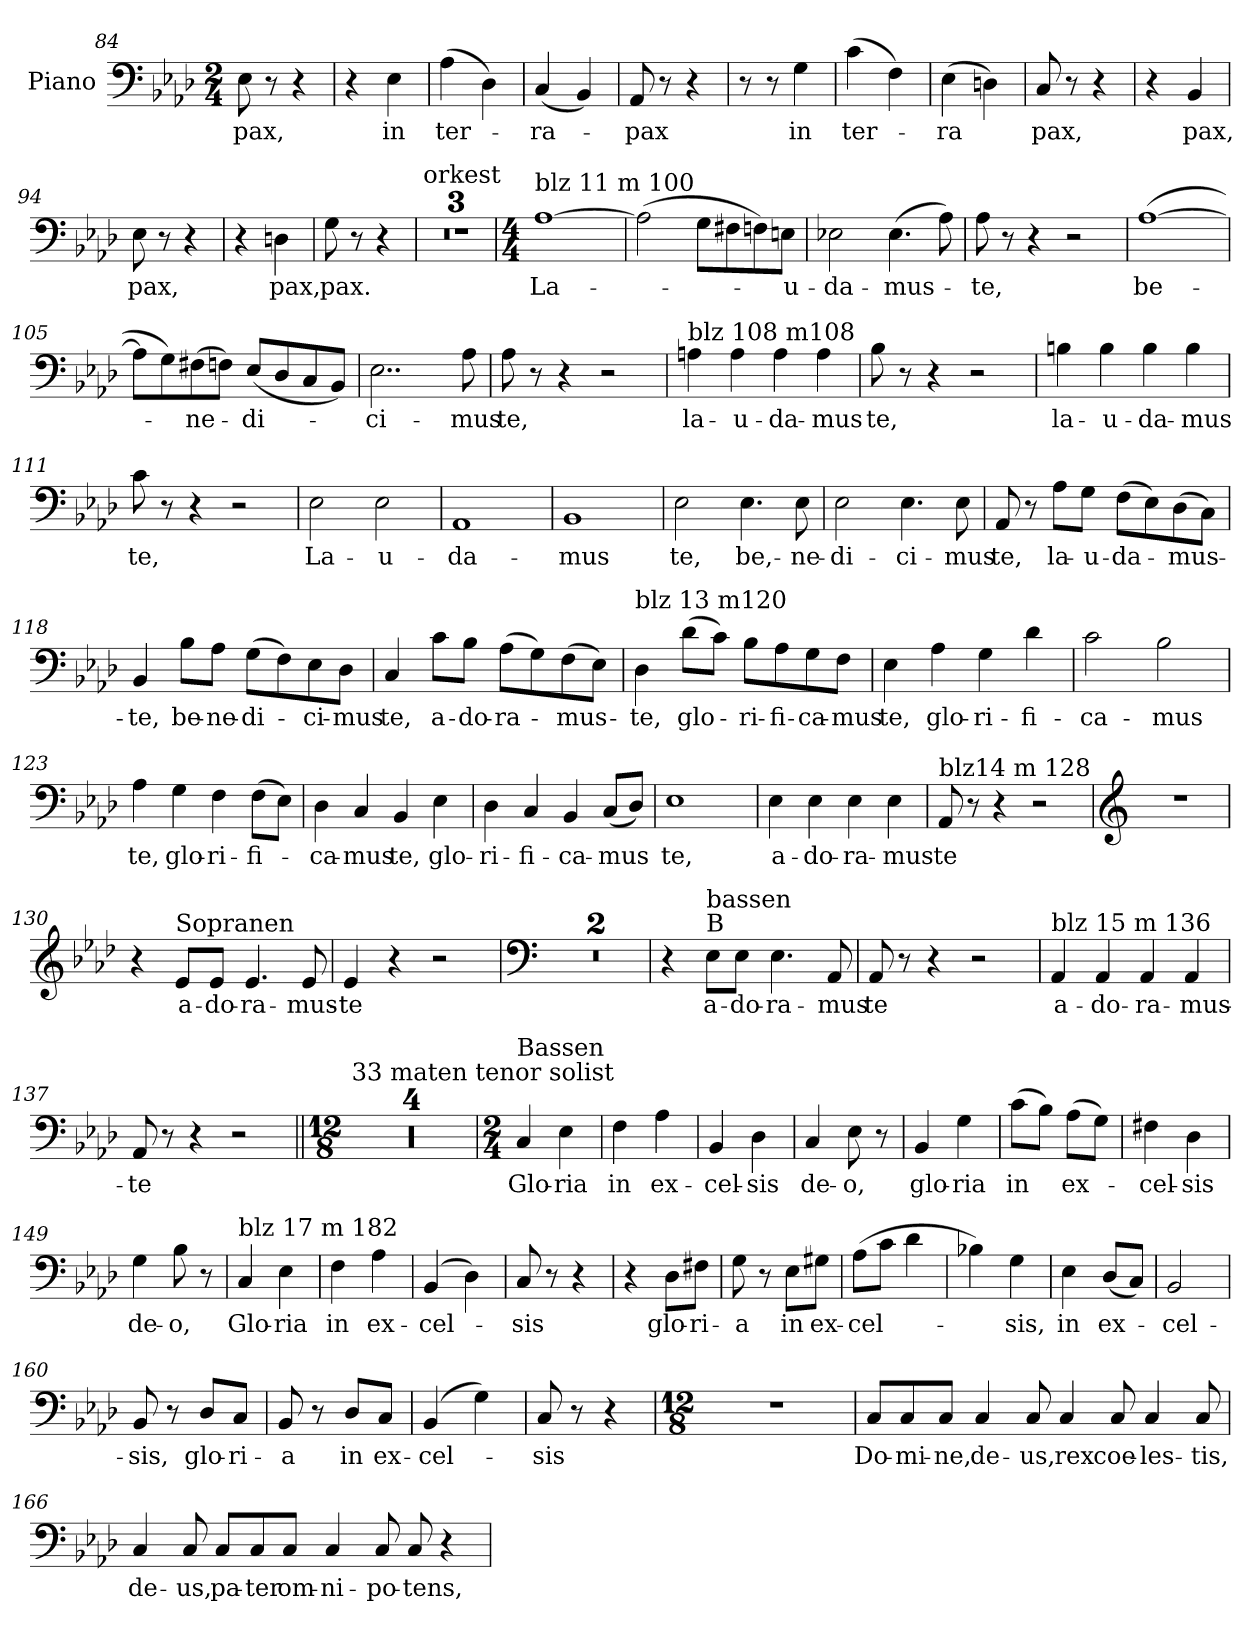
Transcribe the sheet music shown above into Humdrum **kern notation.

**kern	**text
*part1	*part1
*staff1	*staff1
*I"Piano	*
*I'Pno.	*
*clefF4	*
*k[b-e-a-d-]	*
*M2/4	*
=84	=84
8E-\	pax,
8r	.
4r	.
=85	=85
4r	.
4E-\	in
=86	=86
(4A-\	ter-
4D-\)	.
=87	=87
(4C/	-ra-
4BB-/)	.
=88	=88
8AA-/	-pax
8r	.
4r	.
=89	=89
8r	.
8r	.
4G\	in
!!LO:LB:g=z
=90	=90
(4c\	ter-
4F\)	.
=91	=91
(4E-\	-ra
4Dn\)	.
=92	=92
8C/	pax,
8r	.
4r	.
=93	=93
4r	.
4BB-/	pax,
=94	=94
8E-\	pax,
8r	.
4r	.
=95	=95
4r	.
4Dn\	pax,
=96	=96
8G\	pax.
8r	.
4r	.
=97	=97
!LO:TX:a:t=orkest	!
2r	.
=98	=98
2r	.
=99	=99
2r	.
=100	=100
*M4/4	*
!LO:TX:a:t=blz 11 m 100	!
[1A-	La-
!!LO:PB:g=z
=101	=101
(2A-\]	.
8G\L	.
8F#X\	.
8Fn\)	.
8En\J	u-
=102	=102
2E-X\	-da-
(4.E-\	-mus-
8A-\)	.
=103	=103
8A-\	-te,
8r	.
4r	.
2r	.
=104	=104
([1A-	be-
=105	=105
8A-\L]	.
8G\)	.
(8F#X\	-ne-
8Fn\J)	.
(8E-/L	-di-
8D-/	.
8C/	.
8BB-/J)	.
=106	=106
2..E-\	-ci-
8A-\	-mus
=107	=107
8A-\	te,
8r	.
4r	.
2r	.
!!LO:LB:g=z
=108	=108
!LO:TX:a:t=blz 108 m108	!
4An\	la-
4A\	-u-
4A\	-da-
4A\	-mus
=109	=109
8B-\	te,
8r	.
4r	.
2r	.
=110	=110
4Bn\	la-
4B\	-u-
4B\	-da-
4B\	-mus
=111	=111
8c\	te,
8r	.
4r	.
2r	.
=112	=112
2E-\	La-
2E-\	-u-
=113	=113
1AA-	-da-
=114	=114
1BB-	-mus
=115	=115
2E-\	te,
4.E-\	be,-
8E-\	-ne-
!!LO:LB:g=z
=116	=116
2E-\	-di-
4.E-\	-ci-
8E-\	-mus
=117	=117
8AA-/	te,
8r	.
8A-\L	la-
8G\J	-u-
(8F\L	-da-
8E-\)	.
(8D-\	-mus-
8C\J)	.
=118	=118
4BB-/	-te,
8B-\L	be-
8A-\J	-ne-
(8G\L	-di-
8F\)	.
8E-\	-ci-
8D-\J	-mus
=119	=119
4C/	te,
8c\L	a-
8B-\J	-do-
(8A-\L	-ra-
8G\)	.
(8F\	-mus-
8E-\J)	.
!!LO:LB:g=z
=120	=120
!LO:TX:a:t=blz 13 m120	!
4D-\	-te,
(8d-\L	glo-
8c\J)	.
8B-\L	-ri-
8A-\	-fi-
8G\	-ca-
8F\J	-mus
=121	=121
4E-\	te,
4A-\	glo-
4G\	-ri-
4d-\	-fi-
=122	=122
2c\	-ca-
2B-\	-mus
=123	=123
4A-\	te,
4G\	glo-
4F\	-ri-
(8F\L	-fi-
8E-\J)	.
=124	=124
4D-\	-ca-
4C/	-mus
4BB-/	te,
4E-\	glo-
=125	=125
4D-\	-ri-
4C/	-fi-
4BB-/	-ca-
(8C/L	-mus
8D-/J)	.
!!LO:LB:g=z
=126	=126
1E-	te,
=127	=127
4E-\	a-
4E-\	-do-
4E-\	-ra-
4E-\	-mus
=128	=128
!LO:TX:a:t=blz14 m 128	!
8AA-/	te
8r	.
4r	.
2r	.
=129	=129
*clefG2	*
1r	.
=130	=130
4r	.
!LO:TX:a:t=Sopranen	!
8e-/L	a-
8e-/J	-do-
4.e-/	-ra-
8e-/	-mus-
=131	=131
4e-/	-te
4r	.
2r	.
=132	=132
*clefF4	*
1r	.
=133	=133
1r	.
!!LO:LB:g=z
=134	=134
4r	.
!LO:TX:a:t=B	!
!LO:TX:a:t=bassen	!
8E-\L	a-
8E-\J	-do-
4.E-\	-ra-
8AA-/	-mus
=135	=135
8AA-/	te
8r	.
4r	.
2r	.
=136	=136
!LO:TX:a:t=blz 15 m 136	!
4AA-/	a-
4AA-/	-do-
4AA-/	-ra-
4AA-/	-mus-
=137	=137
8AA-/	-te
8r	.
4r	.
2r	.
=138||	=138||
*M12/8	*
!LO:TX:a:t=33 maten tenor solist	!
1.r	.
=139	=139
1.r	.
=140	=140
1.r	.
=141	=141
*k[]	*
1.r	.
!!LO:LB:g=z
=142	=142
*M2/4	*
!LO:TX:a:t=Bassen	!
4C/	Glo-
4E\	-ria
=143	=143
4F\	in
4A\	ex-
=144	=144
4BB/	-cel-
4D\	-sis
=145	=145
4C/	de-
8E\	-o,
8r	.
=146	=146
4BB/	glo-
4G\	-ria
=147	=147
(8c\L	in
8B\J)	.
(8A\L	ex-
8G\J)	.
=148	=148
4F#X\	-cel-
4D\	-sis
=149	=149
4G\	de-
8B\	-o,
8r	.
=150	=150
!LO:TX:a:t=blz 17 m 182	!
4C/	Glo-
4E\	-ria
=151	=151
4F\	in
4A\	ex-
!!LO:LB:g=z
=152	=152
(4BB/	-cel-
4D\)	.
=153	=153
8C/	-sis
8r	.
4r	.
=154	=154
4r	.
8D\L	glo-
8F#X\J	-ri-
=155	=155
8G\	-a
8r	.
8E\L	in
8G#X\J	ex-
=156	=156
(8A\L	-cel-
8c\J	.
4d\	.
=157	=157
4B-X\)	.
4G\	-sis,
=158	=158
4E\	in
(8D/L	ex-
8C/J)	.
=159	=159
2BB/	-cel-
=160	=160
8BB/	-sis,
8r	.
8D/L	glo-
8C/J	-ri-
!!LO:LB:g=z
=161	=161
8BB/	-a
8r	.
8D/L	in
8C/J	ex-
=162	=162
(4BB/	-cel-
4G\)	.
=163	=163
8C/	-sis
8r	.
4r	.
=164	=164
*M12/8	*
1.r	.
=165	=165
8C/L	Do-
8C/	-mi-
8C/J	-ne,
4C/	de-
8C/	-us,
4C/	rex
8C/	coe-
4C/	-les-
8C/	-tis,
!!LO:LB:g=z
=166	=166
4C/	de-
8C/	-us,
8C/L	pa-
8C/	-ter
8C/J	om-
4C/	-ni-
8C/	-po-
8C/	-tens,
4r	.
=	=
*-	*-
